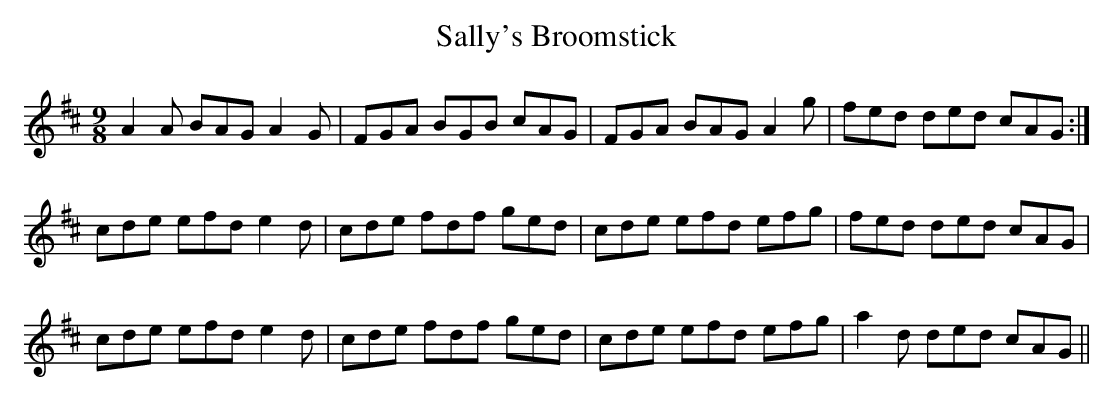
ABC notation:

X:1
T: Sally's Broomstick
L: 1/8
M: 9/8
K: Edor
A2A BAG A2G|FGA BGB cAG|FGA BAG A2g|fed ded cAG :|
cde efd e2d|cde fdf ged|cde efd efg|fed ded cAG|
cde efd e2d|cde fdf ged|cde efd efg|a2d ded cAG ||
